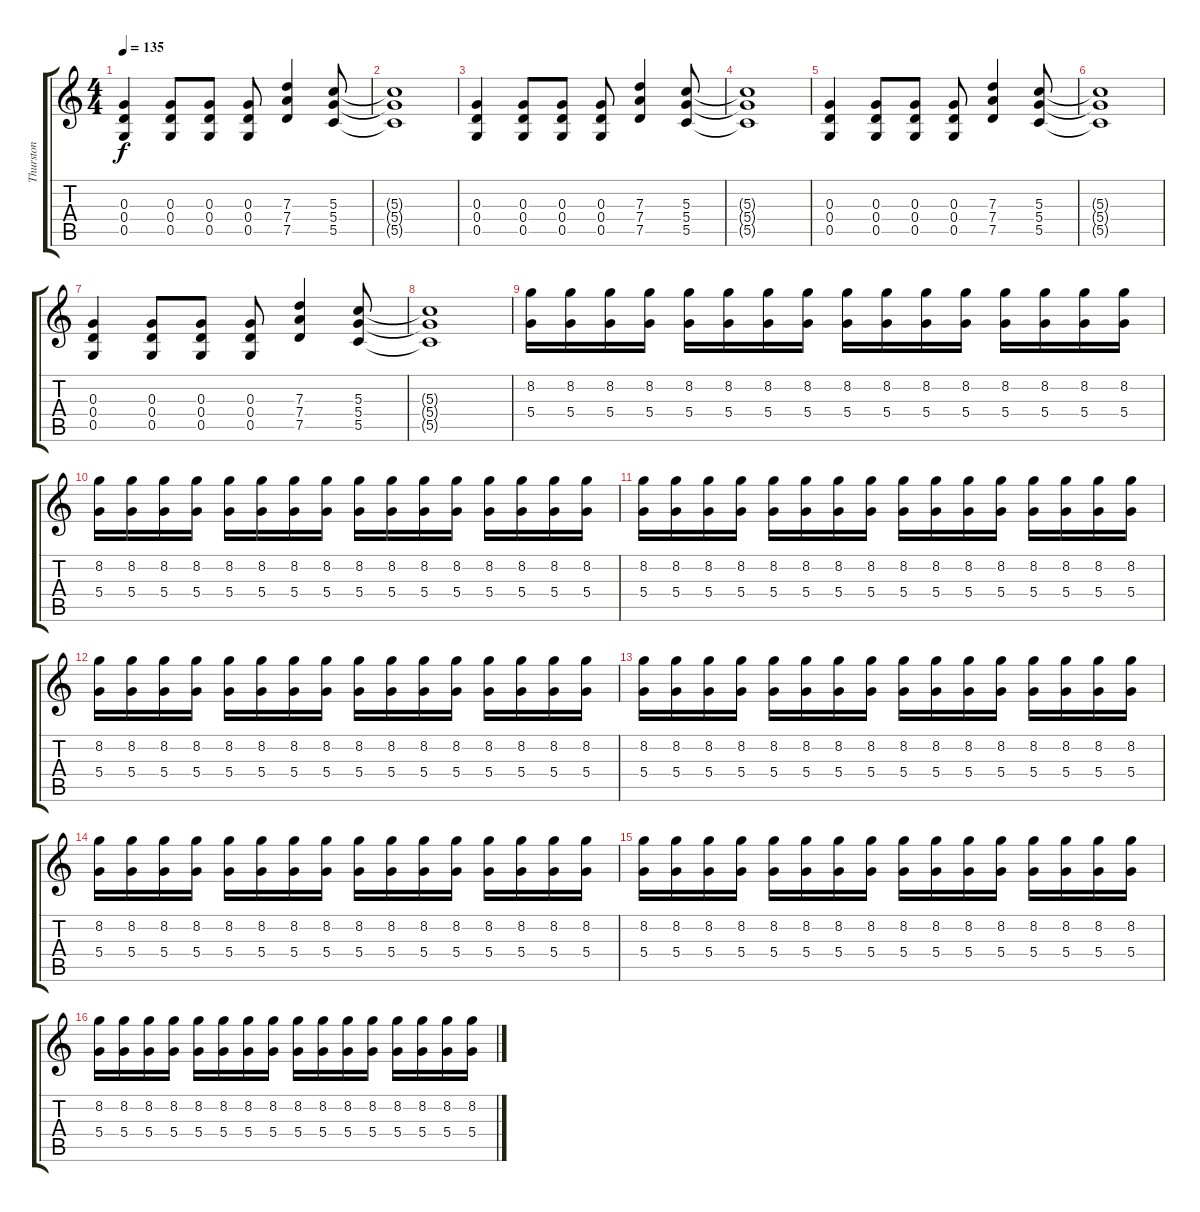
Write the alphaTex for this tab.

\track ("Thurston" "Thurston") {instrument overdrivenguitar}
\staff {score tabs}
\tuning (E4 B3 G3 D3 G2 E2) {hide}
\ts (4 4)
\tempo 135
\clef g2
\ks c
(0.3 0.4 0.5).4{dy f} (0.3 0.4 0.5).8 (0.3 0.4 0.5).8 (0.3 0.4 0.5).8 (7.3 7.4 7.5).4 (5.3 5.4 5.5).8 |
(5.3{t} 5.4{t} 5.5{t}).1 |
(0.3 0.4 0.5).4 (0.3 0.4 0.5).8 (0.3 0.4 0.5).8 (0.3 0.4 0.5).8 (7.3 7.4 7.5).4 (5.3 5.4 5.5).8 |
(5.3{t} 5.4{t} 5.5{t}).1 |
(0.3 0.4 0.5).4 (0.3 0.4 0.5).8 (0.3 0.4 0.5).8 (0.3 0.4 0.5).8 (7.3 7.4 7.5).4 (5.3 5.4 5.5).8 |
(5.3{t} 5.4{t} 5.5{t}).1 |
(0.3 0.4 0.5).4 (0.3 0.4 0.5).8 (0.3 0.4 0.5).8 (0.3 0.4 0.5).8 (7.3 7.4 7.5).4 (5.3 5.4 5.5).8 |
(5.3{t} 5.4{t} 5.5{t}).1 |
(8.2 5.4).16 (8.2 5.4).16 (8.2 5.4).16 (8.2 5.4).16 (8.2 5.4).16 (8.2 5.4).16 (8.2 5.4).16 (8.2 5.4).16 (8.2 5.4).16 (8.2 5.4).16 (8.2 5.4).16 (8.2 5.4).16 (8.2 5.4).16 (8.2 5.4).16 (8.2 5.4).16 (8.2 5.4).16 |
(8.2 5.4).16 (8.2 5.4).16 (8.2 5.4).16 (8.2 5.4).16 (8.2 5.4).16 (8.2 5.4).16 (8.2 5.4).16 (8.2 5.4).16 (8.2 5.4).16 (8.2 5.4).16 (8.2 5.4).16 (8.2 5.4).16 (8.2 5.4).16 (8.2 5.4).16 (8.2 5.4).16 (8.2 5.4).16 |
(8.2 5.4).16 (8.2 5.4).16 (8.2 5.4).16 (8.2 5.4).16 (8.2 5.4).16 (8.2 5.4).16 (8.2 5.4).16 (8.2 5.4).16 (8.2 5.4).16 (8.2 5.4).16 (8.2 5.4).16 (8.2 5.4).16 (8.2 5.4).16 (8.2 5.4).16 (8.2 5.4).16 (8.2 5.4).16 |
(8.2 5.4).16 (8.2 5.4).16 (8.2 5.4).16 (8.2 5.4).16 (8.2 5.4).16 (8.2 5.4).16 (8.2 5.4).16 (8.2 5.4).16 (8.2 5.4).16 (8.2 5.4).16 (8.2 5.4).16 (8.2 5.4).16 (8.2 5.4).16 (8.2 5.4).16 (8.2 5.4).16 (8.2 5.4).16 |
(8.2 5.4).16 (8.2 5.4).16 (8.2 5.4).16 (8.2 5.4).16 (8.2 5.4).16 (8.2 5.4).16 (8.2 5.4).16 (8.2 5.4).16 (8.2 5.4).16 (8.2 5.4).16 (8.2 5.4).16 (8.2 5.4).16 (8.2 5.4).16 (8.2 5.4).16 (8.2 5.4).16 (8.2 5.4).16 |
(8.2 5.4).16 (8.2 5.4).16 (8.2 5.4).16 (8.2 5.4).16 (8.2 5.4).16 (8.2 5.4).16 (8.2 5.4).16 (8.2 5.4).16 (8.2 5.4).16 (8.2 5.4).16 (8.2 5.4).16 (8.2 5.4).16 (8.2 5.4).16 (8.2 5.4).16 (8.2 5.4).16 (8.2 5.4).16 |
(8.2 5.4).16 (8.2 5.4).16 (8.2 5.4).16 (8.2 5.4).16 (8.2 5.4).16 (8.2 5.4).16 (8.2 5.4).16 (8.2 5.4).16 (8.2 5.4).16 (8.2 5.4).16 (8.2 5.4).16 (8.2 5.4).16 (8.2 5.4).16 (8.2 5.4).16 (8.2 5.4).16 (8.2 5.4).16 |
(8.2 5.4).16 (8.2 5.4).16 (8.2 5.4).16 (8.2 5.4).16 (8.2 5.4).16 (8.2 5.4).16 (8.2 5.4).16 (8.2 5.4).16 (8.2 5.4).16 (8.2 5.4).16 (8.2 5.4).16 (8.2 5.4).16 (8.2 5.4).16 (8.2 5.4).16 (8.2 5.4).16 (8.2 5.4).16
